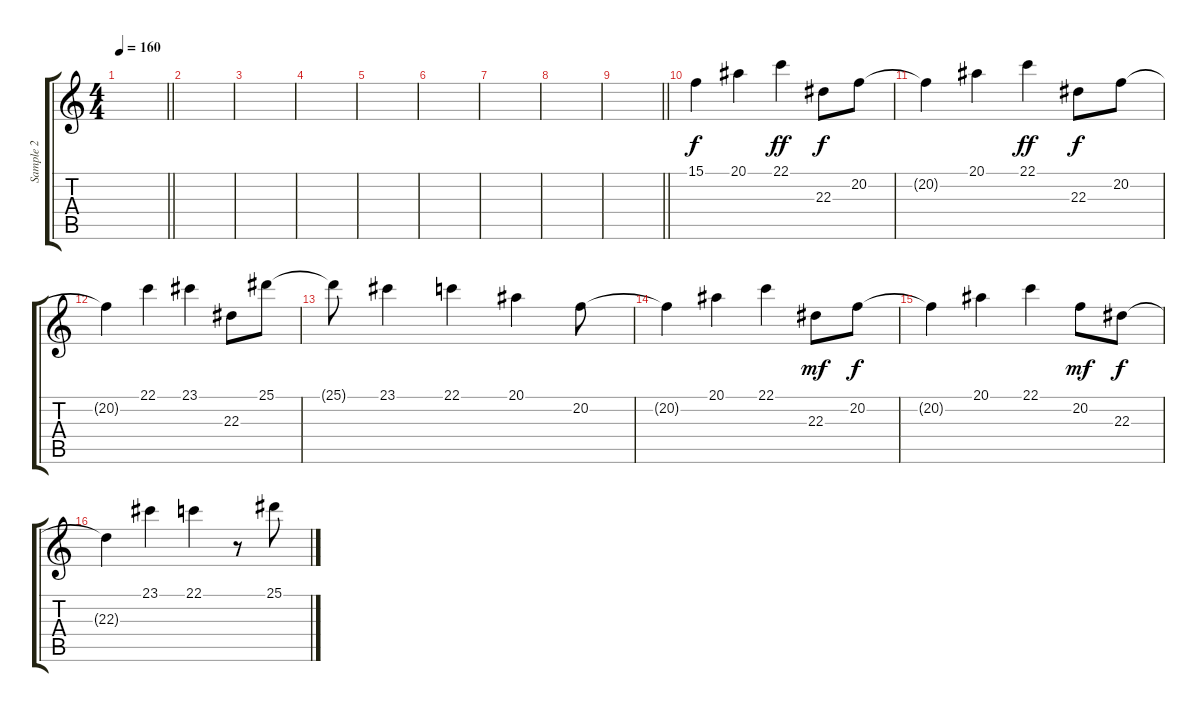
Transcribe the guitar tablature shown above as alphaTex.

\track ("Sample 2" "Sample 2") {instrument lead2sawtooth}
\staff {score tabs}
\tuning (D4 A3 F3 C3 G2 C2) {hide}
\ts (4 4)
\tempo 160
\clef g2
\barLineRight lightlight
\ks c
|
\section ("" " ")
|
|
|
|
|
|
|
\barLineRight lightlight
|
\section ("" " ")
15.1.4{volume 14} 20.1.4 22.1.4{dy ff} 22.3.8{dy f} 20.2.8 |
20.2{t}.4 20.1.4 22.1.4{dy ff} 22.3.8{dy f} 20.2.8 |
20.2{t}.4 22.1.4 23.1.4 22.3.8 25.1.8 |
25.1{t}.8 23.1.4 22.1.4 20.1.4 20.2.8 |
20.2{t}.4 20.1.4 22.1.4 22.3.8{dy mf} 20.2.8{dy f} |
20.2{t}.4 20.1.4 22.1.4 20.2.8{dy mf} 22.3.8{dy f} |
22.3{t}.4 23.1.4 22.1.4 r.8 25.1.8
